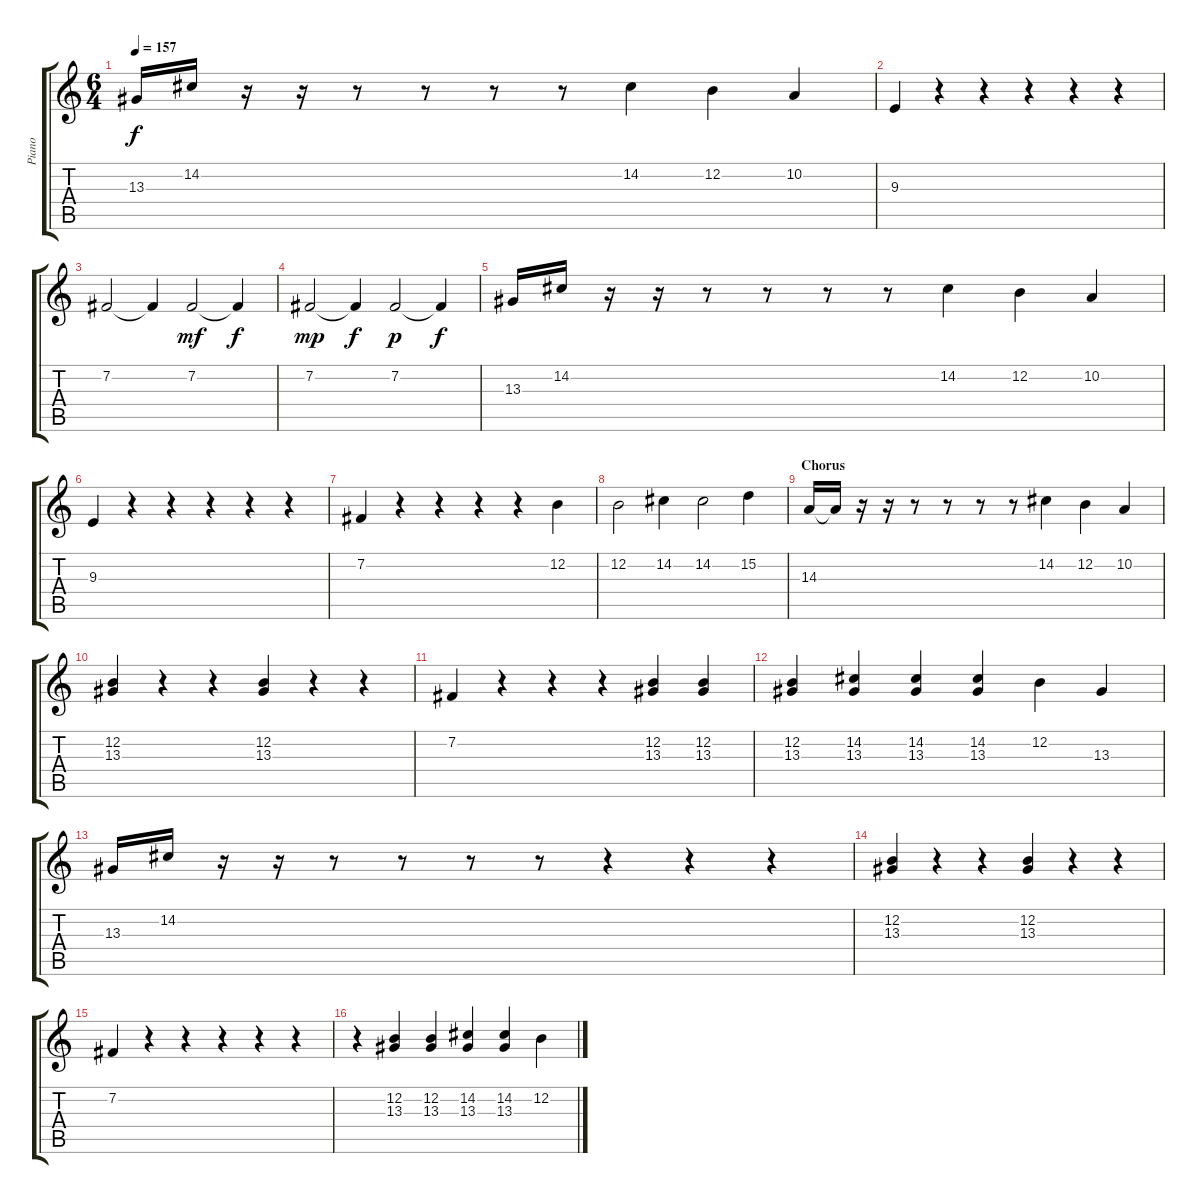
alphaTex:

\track ("Piano" "Piano") {instrument acousticgrandpiano}
\staff {score tabs}
\tuning (E4 B3 G3 D3 A2 E2) {hide}
\ts (6 4)
\tempo 157
\clef g2
\ks c
13.3.16{dy f} 14.2.16 r.16 r.16 r.8 r.8 r.8 r.8 14.2.4 12.2.4 10.2.4 |
9.3.4 r.4 r.4 r.4 r.4 r.4 |
7.2.2 7.2{t}.4 7.2.2{dy mf} 7.2{t}.4{dy f} |
7.2.2{dy mp} 7.2{t}.4{dy f} 7.2.2{dy p} 7.2{t}.4{dy f} |
13.3.16 14.2.16 r.16 r.16 r.8 r.8 r.8 r.8 14.2.4 12.2.4 10.2.4 |
9.3.4 r.4 r.4 r.4 r.4 r.4 |
7.2.4 r.4 r.4 r.4 r.4 12.2.4 |
12.2.2 14.2.4 14.2.2 15.2.4 |
\section ("" "Chorus")
14.3.16 14.3{t}.16 r.16 r.16 r.8 r.8 r.8 r.8 14.2.4 12.2.4 10.2.4 |
(12.2 13.3).4 r.4 r.4 (12.2 13.3).4 r.4 r.4 |
7.2.4 r.4 r.4 r.4 (12.2 13.3).4 (12.2 13.3).4 |
(12.2 13.3).4 (14.2 13.3).4 (14.2 13.3).4 (14.2 13.3).4 12.2.4 13.3.4 |
13.3.16 14.2.16 r.16 r.16 r.8 r.8 r.8 r.8 r.4 r.4 r.4 |
(12.2 13.3).4 r.4 r.4 (12.2 13.3).4 r.4 r.4 |
7.2.4 r.4 r.4 r.4 r.4 r.4 |
r.4 (12.2 13.3).4 (12.2 13.3).4 (14.2 13.3).4 (14.2 13.3).4 12.2.4
